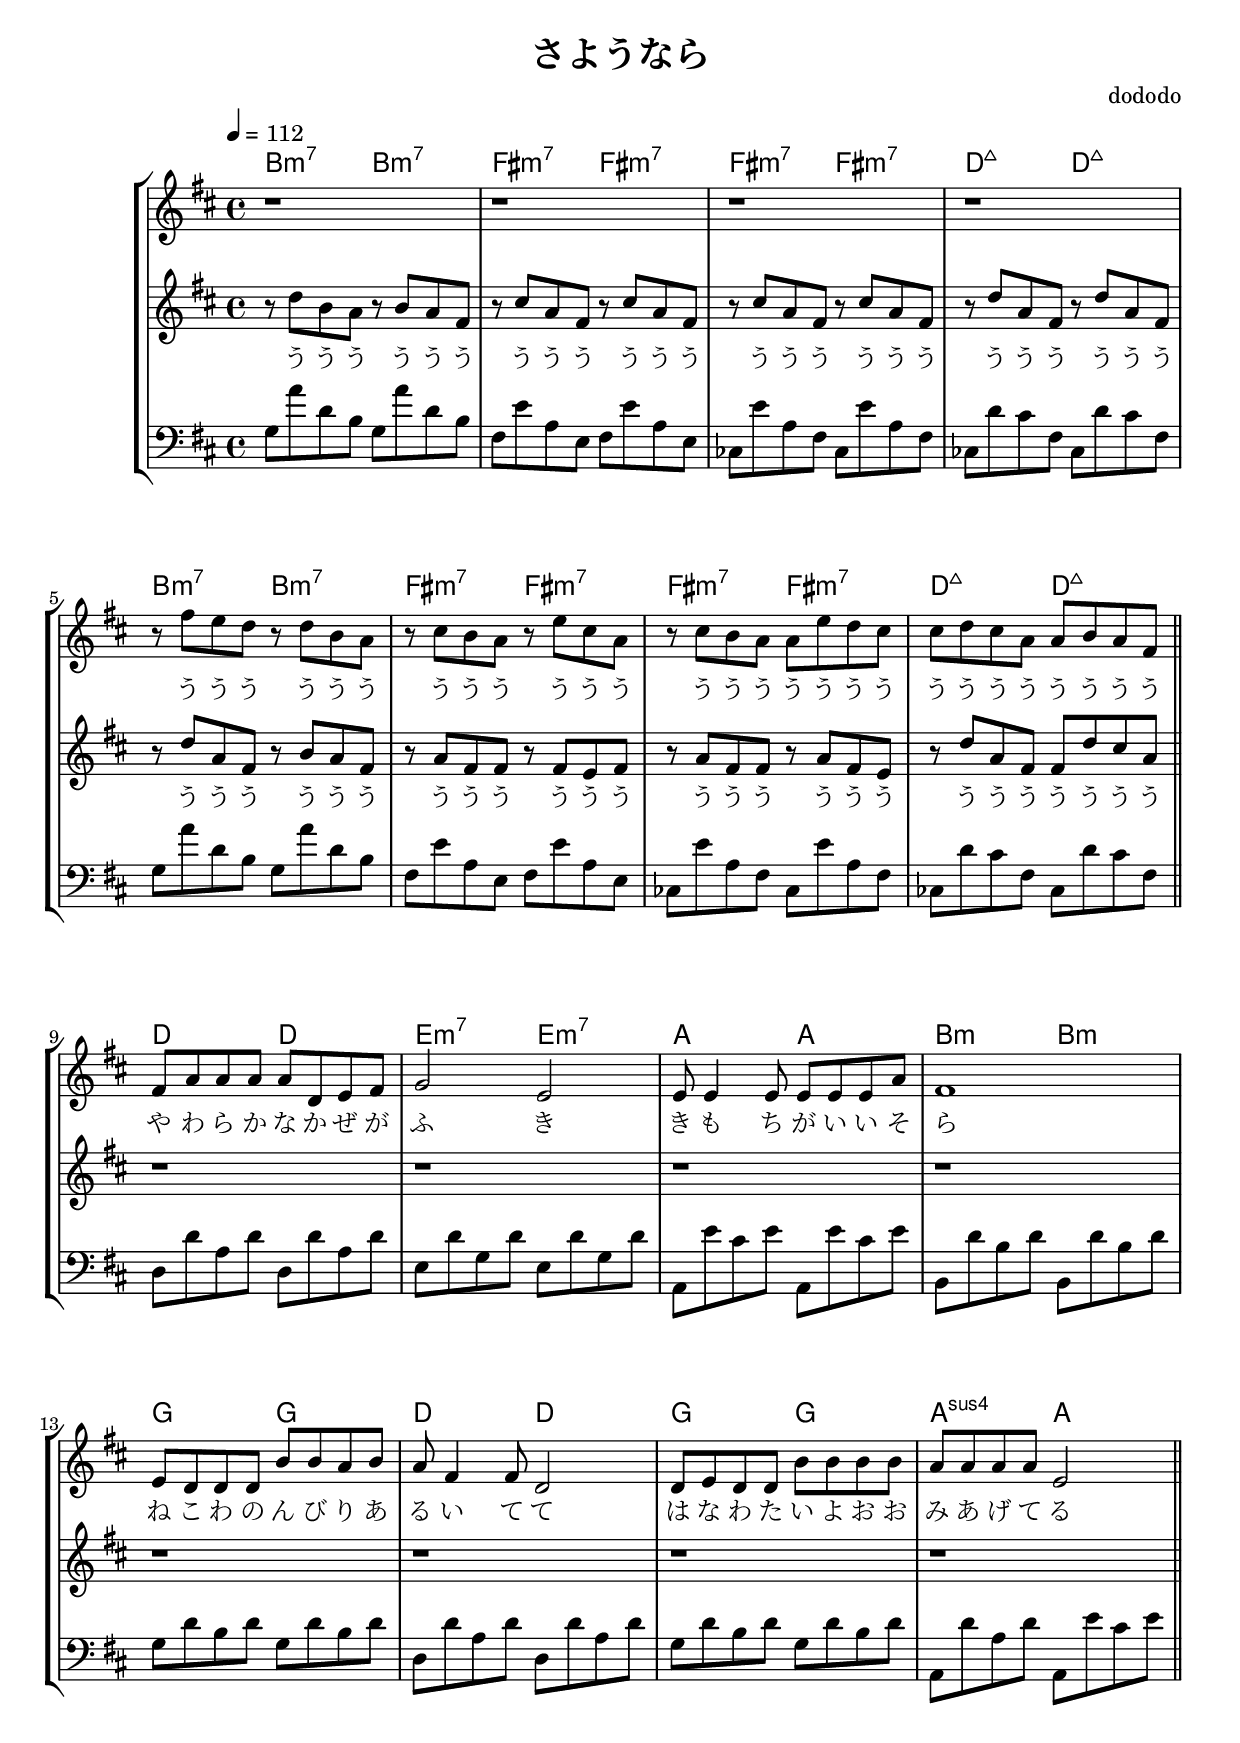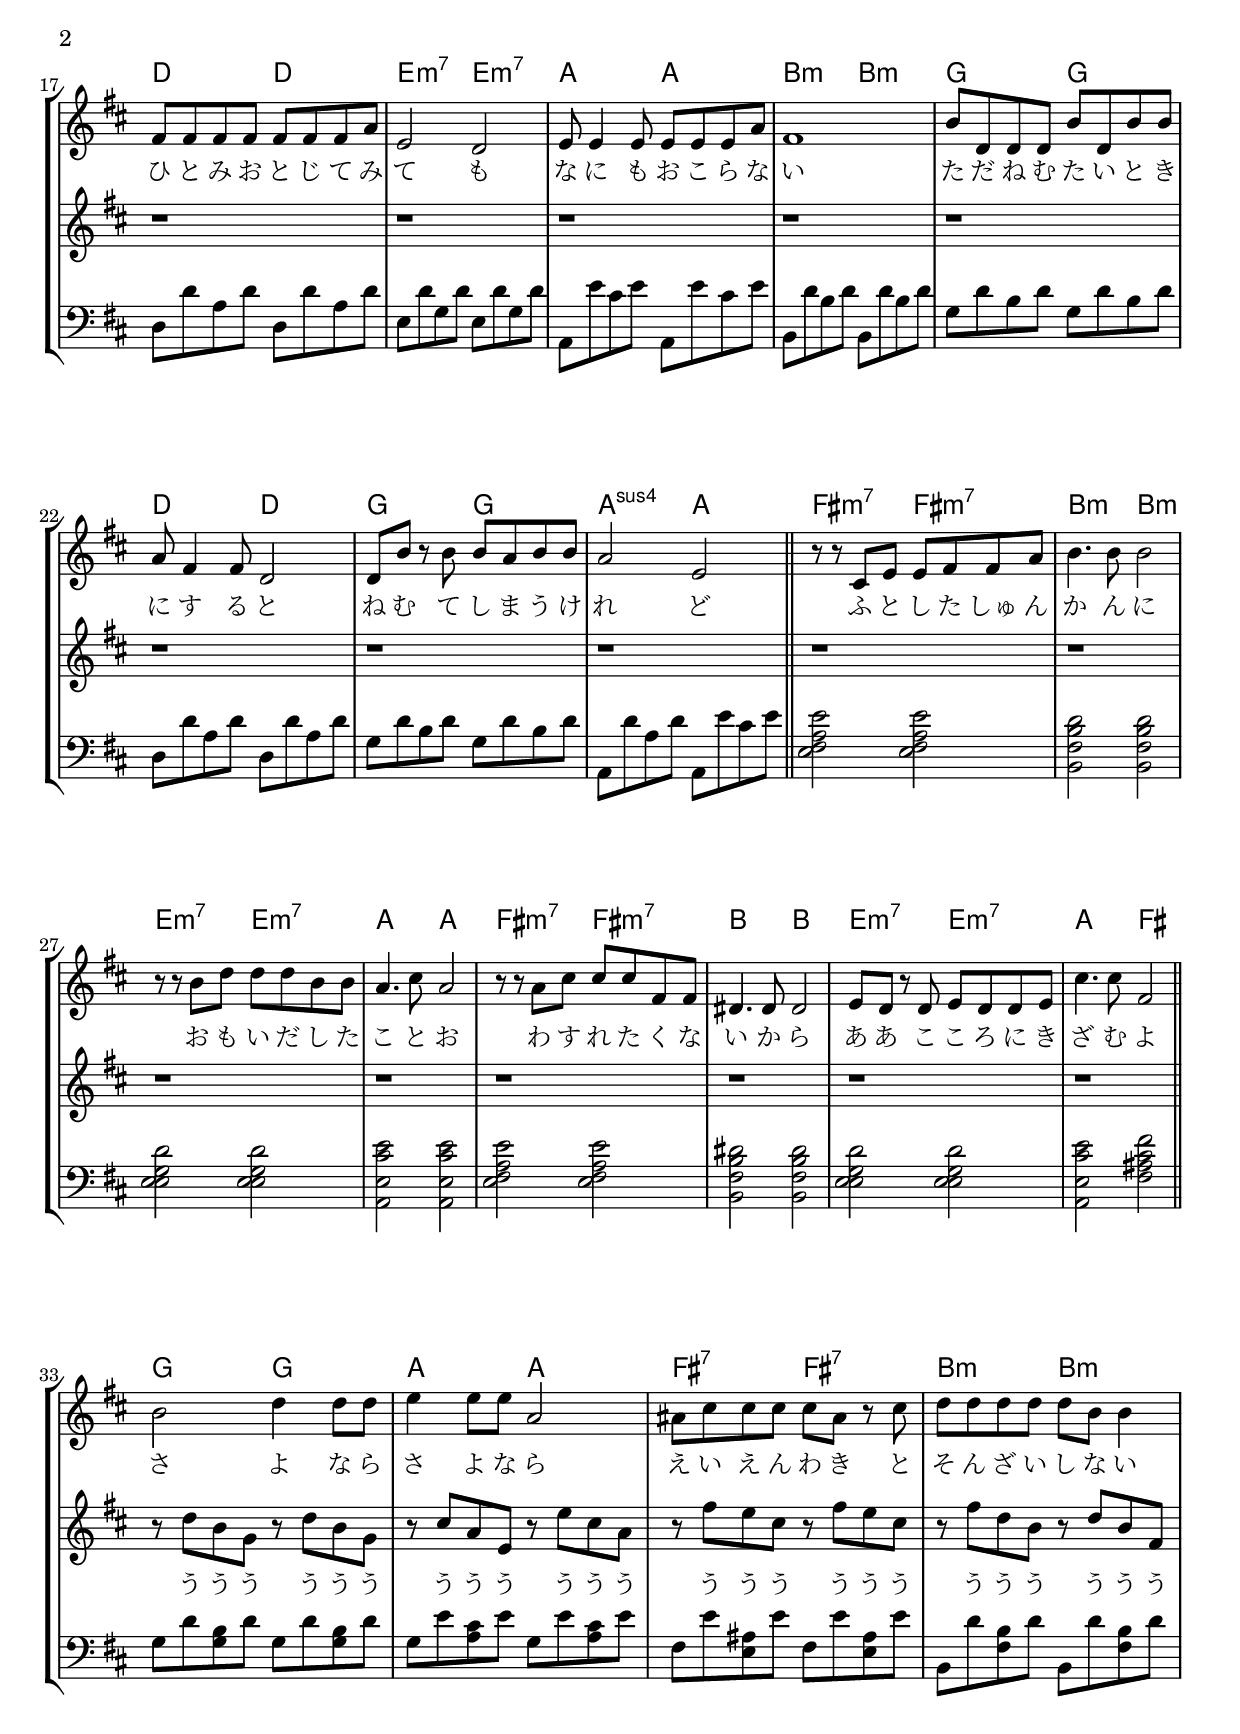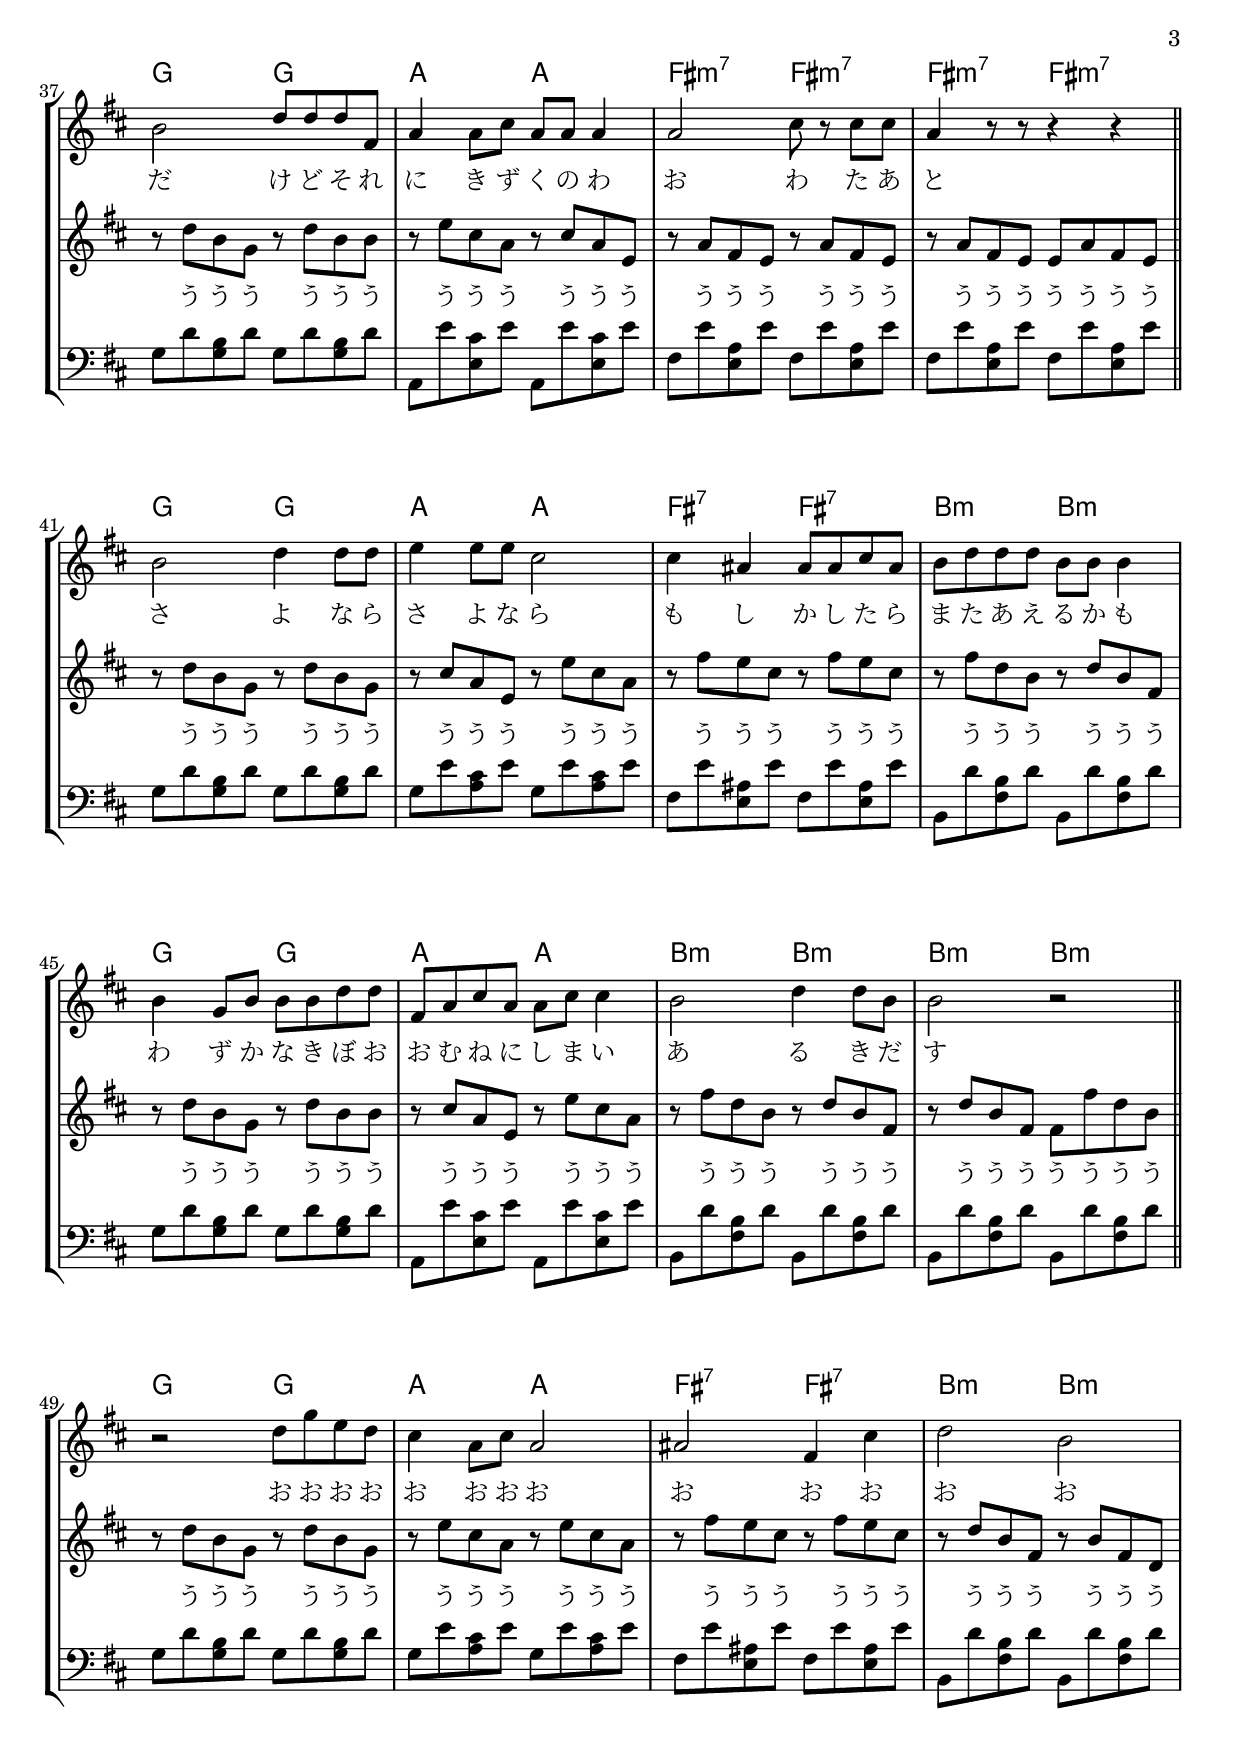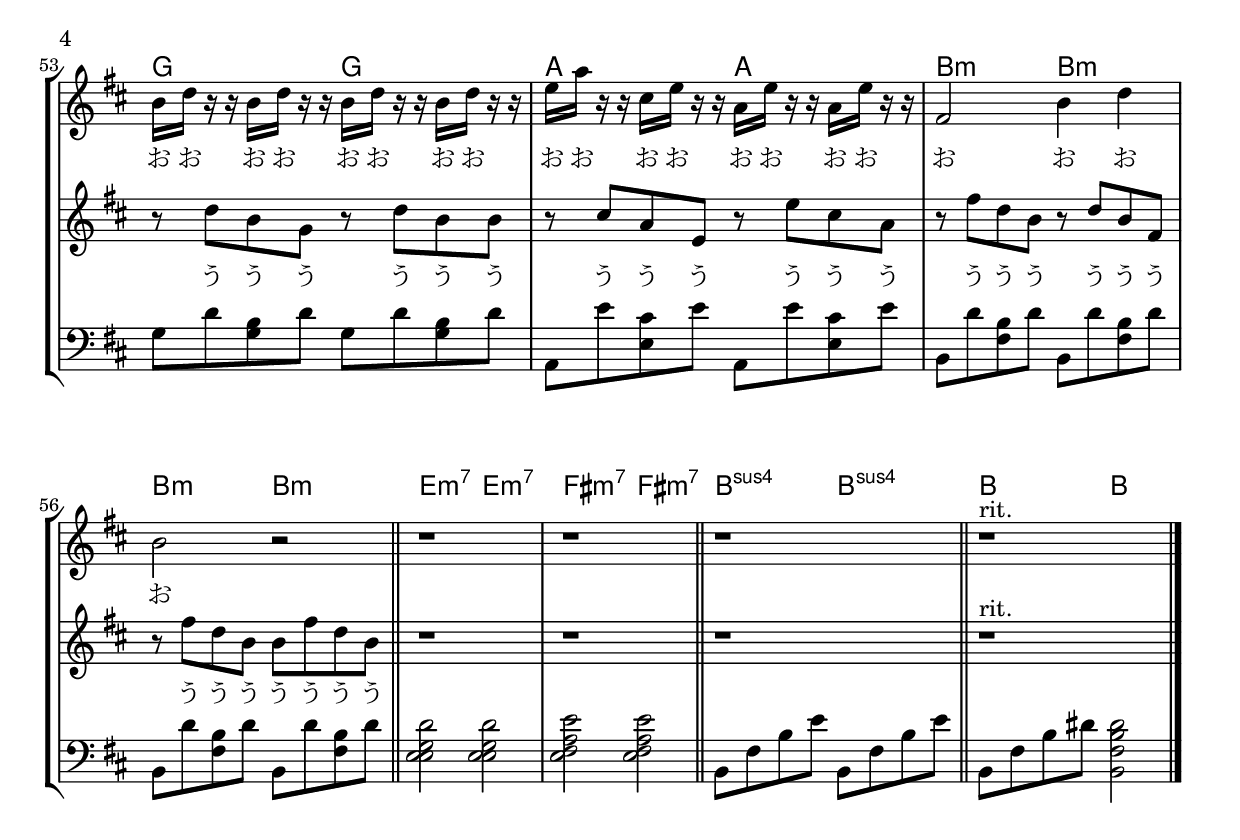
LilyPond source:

\version "2.12.1"

\header {
	title = \markup {さようなら}
	composer = \markup \center-column {dododo}
}

harmony = \chordmode {
	b2:min7 b:min7 fis:min7 fis:min7 fis:min7 fis:min7 d:maj7 d:maj7 b:min7 b:min7 fis:min7 fis:min7 fis:min7 fis:min7 d:maj7 d:maj7 

	d d e:min7 e:min7 a a b:m b:m g g d d g g a:sus4 a 

	d d e:min7 e:min7 a a b:m b:m g g d d g g a:sus4 a 

	fis:min7 fis:min7 b:m b:m e:min7 e:min7 a a fis:min7 fis:min7 b b e:min7 e:min7 a fis 

	g g a a fis:7 fis:7 b:m b:m g g a a fis:min7 fis:min7 fis:min7 fis:min7 

	g g a a fis:7 fis:7 b:m b:m g g a a b:m b:m b:m b:m 

	g g a a fis:7 fis:7 b:m b:m g g a a b:m b:m b:m b:m 

	e:min7 e:min7 fis:min7 fis:min7 

	b:sus4 b:sus4 

	b b 
}

melody = {
	\set Staff.midiInstrument = #"Pizzicato Strings"
		\key d \major
	\tempo 4 = 112
r1 
	r1 
	r1 
	r1 
	r8  fis''8  e''8  d''8  r8  d''8  b'8  a'8 
	r8  cis''8  b'8  a'8  r8  e''8  cis''8  a'8 
	r8  cis''8  b'8  a'8  a'8  e''8  d''8  cis''8 
	cis''8  d''8  cis''8  a'8  a'8  b'8  a'8  fis'8
	\set Staff.midiInstrument = #"fss0.35"
	fis'8  a'8  a'8  a'8  a'8  d'8  e'8  fis'8 
	g'2  e'2 
	e'8  e'4  e'8  e'8  e'8  e'8  a'8 
	fis'1 
	e'8  d'8  d'8  d'8  b'8  b'8  a'8  b'8 
	a'8  fis'4  fis'8  d'2 
	d'8  e'8  d'8  d'8  b'8  b'8  b'8  b'8 
	a'8  a'8  a'8  a'8  e'2
	\set Staff.midiInstrument = #"fss0.35"
	fis'8  fis'8  fis'8  fis'8  fis'8  fis'8  fis'8  a'8 
	e'2  d'2 
	e'8  e'4  e'8  e'8  e'8  e'8  a'8 
	fis'1 
	b'8  d'8  d'8  d'8  b'8  d'8  b'8  b'8 
	a'8  fis'4  fis'8  d'2 
	d'8  b'8  r8  b'8  b'8  a'8  b'8  b'8 
	a'2  e'2
	\set Staff.midiInstrument = #"fss0.35"
	r8  r8  cis'8  e'8  e'8  fis'8  fis'8  a'8 
	b'4.  b'8  b'2 
	r8  r8  b'8  d''8  d''8  d''8  b'8  b'8 
	a'4.  cis''8  a'2 
	r8  r8  a'8  cis''8  cis''8  cis''8  fis'8  fis'8 
	dis'4.  dis'8  dis'2 
	e'8  d'8  r8  d'8  e'8  d'8  d'8  e'8 
	cis''4.  cis''8  fis'2
	\set Staff.midiInstrument = #"fss0.35"
	b'2  d''4  d''8  d''8 
	e''4  e''8  e''8  a'2 
	ais'8  cis''8  cis''8  cis''8  cis''8  ais'8  r8  cis''8 
	d''8  d''8  d''8  d''8  d''8  b'8  b'4 
	b'2  d''8  d''8  d''8  fis'8 
	a'4  a'8  cis''8  a'8  a'8  a'4 
	a'2  cis''8  r8  cis''8  cis''8 
	a'4  r8  r8  r4  r4
	\set Staff.midiInstrument = #"fss0.35"
	b'2  d''4  d''8  d''8 
	e''4  e''8  e''8  cis''2 
	cis''4  ais'4  ais'8  ais'8  cis''8  ais'8 
	b'8  d''8  d''8  d''8  b'8  b'8  b'4 
	b'4  g'8  b'8  b'8  b'8  d''8  d''8 
	fis'8  a'8  cis''8  a'8  a'8  cis''8  cis''4 
	b'2  d''4  d''8  b'8 
	b'2  r2
	\set Staff.midiInstrument = #"Whistle"
	r2  d''8  g''8  e''8  d''8 
	cis''4  a'8  cis''8  a'2 
	ais'2  fis'4  cis''4 
	d''2  b'2 
	b'16  d''16  r16  r16  b'16  d''16  r16  r16  b'16  d''16  r16  r16  b'16  d''16  r16  r16 
	e''16  a''16  r16  r16  cis''16  e''16  r16  r16  a'16  e''16  r16  r16  a'16  e''16  r16  r16 
	fis'2  b'4  d''4 
	b'2  r2
	r1 | r1   
	r1   
	r1^"rit." \bar "|."
}

words = \lyricmode {
	う  う  う  う  う  う  う  う  う  う  う  う  う  う  う  う  う  う  う  う  う  う  う  う  う  う  う  
	や  わ  ら  か  な  か  ぜ  が  ふ  き  き  も  ち  が  い  い  そ  ら  ね  こ  わ  の  ん  び  り  あ  る  い  て  て  は  な  わ  た  い  よ  お  お  み  あ  げ  て  る  
	ひ  と  み  お  と  じ  て  み  て  も  な  に  も  お  こ  ら  な  い  た  だ  ね  む  た  い  と  き  に  す  る  と  ね  む  て  し  ま  う  け  れ  ど  
	ふ  と  し  た  しゅ  ん  か  ん  に  お  も  い  だ  し  た  こ  と  お  わ  す  れ  た  く  な  い  か  ら  あ  あ  こ  こ  ろ  に  き  ざ  む  よ  
	さ  よ  な  ら  さ  よ  な  ら  え  い  え  ん  わ  き  と  そ  ん  ざ  い  し  な  い  だ  け  ど  そ  れ  に  き  ず  く  の  わ  お  わ  た  あ  と  
	さ  よ  な  ら  さ  よ  な  ら  も  し  か  し  た  ら  ま  た  あ  え  る  か  も  わ  ず  か  な  き  ぼ  お  お  む  ね  に  し  ま  い  あ  る  き  だ  す  
	お  お  お  お  お  お  お  お  お  お  お  お  お  お  お  お  お  お  お  お  お  お  お  お  お  お  お  お  お  お  お  お  お  
	
	
	
}

secondmelody = {
	\set Staff.midiInstrument = #"FX 8 (sci-fi)"
		\key d \major
	\tempo 4 = 112
r8  d''8  b'8  a'8  r8  b'8  a'8  fis'8 
	r8  cis''8  a'8  fis'8  r8  cis''8  a'8  fis'8 
	r8  cis''8  a'8  fis'8  r8  cis''8  a'8  fis'8 
	r8  d''8  a'8  fis'8  r8  d''8  a'8  fis'8 
	r8  d''8  a'8  fis'8  r8  b'8  a'8  fis'8 
	r8  a'8  fis'8  fis'8  r8  fis'8  e'8  fis'8 
	r8  a'8  fis'8  fis'8  r8  a'8  fis'8  e'8 
	r8  d''8  a'8  fis'8  fis'8  d''8  cis''8  a'8
	r1 | r1 | r1 | r1 | r1 | r1 | r1 | r1   
	r1 | r1 | r1 | r1 | r1 | r1 | r1 | r1   
	r1 | r1 | r1 | r1 | r1 | r1 | r1 | r1   
	\set Staff.midiInstrument = #"FX 8 (sci-fi)"
	r8  d''8  b'8  g'8  r8  d''8  b'8  g'8 
	r8  cis''8  a'8  e'8  r8  e''8  cis''8  a'8 
	r8  fis''8  e''8  cis''8  r8  fis''8  e''8  cis''8 
	r8  fis''8  d''8  b'8  r8  d''8  b'8  fis'8 
	r8  d''8  b'8  g'8  r8  d''8  b'8  b'8 
	r8  e''8  cis''8  a'8  r8  cis''8  a'8  e'8 
	r8  a'8  fis'8  e'8  r8  a'8  fis'8  e'8 
	r8  a'8  fis'8  e'8  e'8  a'8  fis'8  e'8
	\set Staff.midiInstrument = #"FX 8 (sci-fi)"
	r8  d''8  b'8  g'8  r8  d''8  b'8  g'8 
	r8  cis''8  a'8  e'8  r8  e''8  cis''8  a'8 
	r8  fis''8  e''8  cis''8  r8  fis''8  e''8  cis''8 
	r8  fis''8  d''8  b'8  r8  d''8  b'8  fis'8 
	r8  d''8  b'8  g'8  r8  d''8  b'8  b'8 
	r8  cis''8  a'8  e'8  r8  e''8  cis''8  a'8 
	r8  fis''8  d''8  b'8  r8  d''8  b'8  fis'8 
	r8  d''8  b'8  fis'8  fis'8  fis''8  d''8  b'8
	\set Staff.midiInstrument = #"FX 8 (sci-fi)"
	r8  d''8  b'8  g'8  r8  d''8  b'8  g'8 
	r8  e''8  cis''8  a'8  r8  e''8  cis''8  a'8 
	r8  fis''8  e''8  cis''8  r8  fis''8  e''8  cis''8 
	r8  d''8  b'8  fis'8  r8  b'8  fis'8  d'8 
	r8  d''8  b'8  g'8  r8  d''8  b'8  b'8 
	r8  cis''8  a'8  e'8  r8  e''8  cis''8  a'8 
	r8  fis''8  d''8  b'8  r8  d''8  b'8  fis'8 
	r8  fis''8  d''8  b'8  b'8  fis''8  d''8  b'8
	r1 | r1   
	r1   
	r1^"rit." \bar "|."
}

secondwords = \lyricmode {
	う  う  う  う  う  う  う  う  う  う  う  う  う  う  う  う  う  う  う  う  う  う  う  う  う  う  う  う  う  う  う  う  う  う  う  う  う  う  う  う  う  う  う  う  う  う  う  う  う  
	
	
	
	う  う  う  う  う  う  う  う  う  う  う  う  う  う  う  う  う  う  う  う  う  う  う  う  う  う  う  う  う  う  う  う  う  う  う  う  う  う  う  う  う  う  う  う  う  う  う  う  う  
	う  う  う  う  う  う  う  う  う  う  う  う  う  う  う  う  う  う  う  う  う  う  う  う  う  う  う  う  う  う  う  う  う  う  う  う  う  う  う  う  う  う  う  う  う  う  う  う  う  
	う  う  う  う  う  う  う  う  う  う  う  う  う  う  う  う  う  う  う  う  う  う  う  う  う  う  う  う  う  う  う  う  う  う  う  う  う  う  う  う  う  う  う  う  う  う  う  う  う  
	
	
	
}

tempochange = {
	\tempo 4 = 112
	r1 | r1 | r1 | r1 | r1 | r1 | r1 | r1 \bar "||"
	\tempo 4 = 112
	r1 | r1 | r1 | r1 | r1 | r1 | r1 | r1 \bar "||"
	\tempo 4 = 112
	r1 | r1 | r1 | r1 | r1 | r1 | r1 | r1 \bar "||"
	\tempo 4 = 112
	r1 | r1 | r1 | r1 | r1 | r1 | r1 | r1 \bar "||"
	\tempo 4 = 112
	r1 | r1 | r1 | r1 | r1 | r1 | r1 | r1 \bar "||"
	\tempo 4 = 112
	r1 | r1 | r1 | r1 | r1 | r1 | r1 | r1 \bar "||"
	\tempo 4 = 112
	r1 | r1 | r1 | r1 | r1 | r1 | r1 | r1 \bar "||"
	\tempo 4 = 112
	r1 | r1 \bar "||"
	\tempo 4 = 112
	r1 \bar "||"
	\tempo 4 = 112
	\tempo 4 = 84 r2 \tempo 4 = 74 r2 \bar "|."
}

mainacc = {
	\clef bass
	\set Staff.midiInstrument = #"FX 8 (sci-fi)"
	\key d \major
	\tempo 4 = 112
	g8 a' d' b
	g8 a' d' b
	fis8 e' a e
	fis8 e' a e
	ces8 e' a fis
	ces8 e' a fis
	ces8 d' cis' fis
	ces8 d' cis' fis
	g8 a' d' b
	g8 a' d' b
	fis8 e' a e
	fis8 e' a e
	ces8 e' a fis
	ces8 e' a fis
	ces8 d' cis' fis
	ces8 d' cis' fis
	\bar "||"

	\set Staff.midiInstrument = #"FX 8 (sci-fi)"
	d8 d' a d'
	d8 d' a d'
	e8 d' g d'
	e8 d' g d'
	a,8 e' cis' e'
	a,8 e' cis' e'
	b,8 d' b d'
	b,8 d' b d'
	g8 d' b d'
	g8 d' b d'
	d8 d' a d'
	d8 d' a d'
	g8 d' b d'
	g8 d' b d'
	a,8 d' a d'
	a,8 e' cis' e'
	\bar "||"

	\set Staff.midiInstrument = #"FX 8 (sci-fi)"
	d8 d' a d'
	d8 d' a d'
	e8 d' g d'
	e8 d' g d'
	a,8 e' cis' e'
	a,8 e' cis' e'
	b,8 d' b d'
	b,8 d' b d'
	g8 d' b d'
	g8 d' b d'
	d8 d' a d'
	d8 d' a d'
	g8 d' b d'
	g8 d' b d'
	a,8 d' a d'
	a,8 e' cis' e'
	\bar "||"

	\set Staff.midiInstrument = #"FX 8 (sci-fi)"
	<fis e a e'>2
	<fis e a e'>2
	<b, fis b d'>2
	<b, fis b d'>2
	<e e g d'>2
	<e e g d'>2
	<a, e cis' e'>2
	<a, e cis' e'>2
	<fis e a e'>2
	<fis e a e'>2
	<b, fis b dis'>2
	<b, fis b dis'>2
	<e e g d'>2
	<e e g d'>2
	<a, e cis' e'>2
	<fis ais cis' fis'>2
	\bar "||"

	\set Staff.midiInstrument = #"FX 8 (sci-fi)"
	g8 d' <g b> d'
	g8 d' <g b> d'
	g8 e' <a cis'> e'
	g8 e' <a cis'> e'
	fis8 e' <e ais> e'
	fis8 e' <e ais> e'
	b,8 d' <fis b> d'
	b,8 d' <fis b> d'
	g8 d' <g b> d'
	g8 d' <g b> d'
	a,8 e' <e cis'> e'
	a,8 e' <e cis'> e'
	fis8 e' <e a> e'
	fis8 e' <e a> e'
	fis8 e' <e a> e'
	fis8 e' <e a> e'
	\bar "||"

	\set Staff.midiInstrument = #"FX 8 (sci-fi)"
	g8 d' <g b> d'
	g8 d' <g b> d'
	g8 e' <a cis'> e'
	g8 e' <a cis'> e'
	fis8 e' <e ais> e'
	fis8 e' <e ais> e'
	b,8 d' <fis b> d'
	b,8 d' <fis b> d'
	g8 d' <g b> d'
	g8 d' <g b> d'
	a,8 e' <e cis'> e'
	a,8 e' <e cis'> e'
	b,8 d' <fis b> d'
	b,8 d' <fis b> d'
	b,8 d' <fis b> d'
	b,8 d' <fis b> d'
	\bar "||"

	\set Staff.midiInstrument = #"FX 8 (sci-fi)"
	g8 d' <g b> d'
	g8 d' <g b> d'
	g8 e' <a cis'> e'
	g8 e' <a cis'> e'
	fis8 e' <e ais> e'
	fis8 e' <e ais> e'
	b,8 d' <fis b> d'
	b,8 d' <fis b> d'
	g8 d' <g b> d'
	g8 d' <g b> d'
	a,8 e' <e cis'> e'
	a,8 e' <e cis'> e'
	b,8 d' <fis b> d'
	b,8 d' <fis b> d'
	b,8 d' <fis b> d'
	b,8 d' <fis b> d'
	\bar "||"

	\set Staff.midiInstrument = #"FX 8 (sci-fi)"
	<e e g d'>2
	<e e g d'>2
	<fis e a e'>2
	<fis e a e'>2
	\bar "||"

	\set Staff.midiInstrument = #"FX 8 (sci-fi)"
	b,8 fis8 b8 e'8
	b,8 fis8 b8 e'8
	\bar "||"

	\set Staff.midiInstrument = #"FX 8 (sci-fi)"
	b,8 fis8 b8 dis'8
	<b, fis b dis'>2
	\bar "|."
}

subacc = {
	\clef bass
	\set Staff.midiInstrument = #"Electric Bass (pick)"
	\key d \major
	\tempo 4 = 112
	g4.g8
	g4.g8
	fis4.fis8
	fis4.fis8
	ces4.ces8
	ces4.ces8
	ces4.ces8
	ces4.ces8
	g4.g8
	g4.g8
	fis4.fis8
	fis4.fis8
	ces4.ces8
	ces4.ces8
	ces4.ces8
	ces4.ces8
	\bar "||"

	\set Staff.midiInstrument = #"Electric Bass (pick)"
	d4.d8
	d4.d8
	e4.e8
	e4.e8
	a,4.a,8
	a,4.a,8
	b,4.b,8
	b,4.b,8
	g4.g8
	g4.g8
	d4.d8
	d4.d8
	g4.g8
	g4.g8
	a,4.a,8
	a,4.a,8
	\bar "||"

	\set Staff.midiInstrument = #"Electric Bass (pick)"
	d4.d8
	d4.d8
	e4.e8
	e4.e8
	a,4.a,8
	a,4.a,8
	b,4.b,8
	b,4.b,8
	g4.g8
	g4.g8
	d4.d8
	d4.d8
	g4.g8
	g4.g8
	a,4.a,8
	a,4.a,8
	\bar "||"

	\set Staff.midiInstrument = #"Electric Bass (pick)"
	fis4.fis8
	fis4.fis8
	b,4.b,8
	b,4.b,8
	e4.e8
	e4.e8
	a,4.a,8
	a,4.a,8
	fis4.fis8
	fis4.fis8
	b,4.b,8
	b,4.b,8
	e4.e8
	e4.e8
	a,4.a,8
	fis4.fis8
	\bar "||"

	\set Staff.midiInstrument = #"Electric Bass (pick)"
	g4.g8
	g4.g8
	g4.g8
	g4.g8
	fis4.fis8
	fis4.fis8
	b,4.b,8
	b,4.b,8
	g4.g8
	g4.g8
	a,4.a,8
	a,4.a,8
	fis4.fis8
	fis4.fis8
	fis4.fis8
	fis4.fis8
	\bar "||"

	\set Staff.midiInstrument = #"Electric Bass (pick)"
	g4.g8
	g4.g8
	g4.g8
	g4.g8
	fis4.fis8
	fis4.fis8
	b,4.b,8
	b,4.b,8
	g4.g8
	g4.g8
	a,4.a,8
	a,4.a,8
	b,4.b,8
	b,4.b,8
	b,4.b,8
	b,4.b,8
	\bar "||"

	\set Staff.midiInstrument = #"Electric Bass (pick)"
	g4.g8
	g4.g8
	g4.g8
	g4.g8
	fis4.fis8
	fis4.fis8
	b,4.b,8
	b,4.b,8
	g4.g8
	g4.g8
	a,4.a,8
	a,4.a,8
	b,4.b,8
	b,4.b,8
	b,4.b,8
	b,4.b,8
	\bar "||"

	\set Staff.midiInstrument = #"Electric Bass (pick)"
	e4.e8
	e4.e8
	fis4.fis8
	fis4.fis8
	\bar "||"

	\set Staff.midiInstrument = #"Electric Bass (pick)"
	b,4 r4
	b,4 r4
	\bar "||"

	\set Staff.midiInstrument = #"Electric Bass (pick)"
	b,4 r4
	b,2
	\bar "|."
}

percA = {
	\drummode {
	hh8 hh8 hh8 hh8 hh8 hh8 hh8 hh8  |hh8 hh8 hh8 hh8 hh4 hh8 hh8  |hh8 hh8 hh8 hh8 hh8 hh8 hh8 hh8  |hh8 hh8 hh8 hh2 r8  |hh8 hh8 hh8 hh8 hh8 hh8 hh8 hh8  |hh8 hh8 hh8 hh8 hh4 hh8 hh8  |hh8 hh8 hh8 hh8 hh8 hh8 hh8 hh8  |r8 hh2. r8  \bar "||"
	hh8 hh8 hh8 hh8 hh8 hh8 hh8 hh8  |hh8 hh8 hh8 hh8 hh4 hh8 hh8  |hh8 hh8 hh8 hh8 hh8 hh8 hh8 hh8  |hh8 hh8 hh8 hh2 r8  |hh8 hh8 hh8 hh8 hh8 hh8 hh8 hh8  |hh8 hh8 hh8 hh8 hh4 hh8 hh8  |hh8 hh8 hh8 hh8 hh8 hh8 hh8 hh8  |r8 hh2. r8  \bar "||"
	hh8 hh8 hh8 hh8 hh8 hh8 hh8 hh8  |hh8 hh8 hh8 hh8 hh4 hh8 hh8  |hh8 hh8 hh8 hh8 hh8 hh8 hh8 hh8  |hh8 hh8 hh8 hh2 r8  |hh8 hh8 hh8 hh8 hh8 hh8 hh8 hh8  |hh8 hh8 hh8 hh8 hh4 hh8 hh8  |hh8 hh8 hh8 hh8 hh8 hh8 hh8 hh8  |r8 hh2. r8  \bar "||"
	hh8 hh8 hh8 hh8 hh8 hh8 hh8 hh8  |hh8 hh8 hh8 hh8 hh4 hh8 hh8  |hh8 hh8 hh8 hh8 hh8 hh8 hh8 hh8  |hh8 hh8 hh8 hh2 r8  |hh8 hh8 hh8 hh8 hh8 hh8 hh8 hh8  |hh8 hh8 hh8 hh8 hh4 hh8 hh8  |hh8 hh8 hh8 hh8 hh8 hh8 hh8 hh8  |r8 hh2. r8  \bar "||"
	hh8 hh8 hh8 hh8 hh8 hh8 hh8 hh8  |hh8 hh8 hh8 hh8 hh4 hh8 hh8  |hh8 hh8 hh8 hh8 hh8 hh8 hh8 hh8  |hh8 hh8 hh8 hh2 r8  |hh8 hh8 hh8 hh8 hh8 hh8 hh8 hh8  |hh8 hh8 hh8 hh8 hh4 hh8 hh8  |hh8 hh8 hh8 hh8 hh8 hh8 hh8 hh8  |r8 hh2. r8  \bar "||"
	hh8 hh8 hh8 hh8 hh8 hh8 hh8 hh8  |hh8 hh8 hh8 hh8 hh4 hh8 hh8  |hh8 hh8 hh8 hh8 hh8 hh8 hh8 hh8  |hh8 hh8 hh8 hh2 r8  |hh8 hh8 hh8 hh8 hh8 hh8 hh8 hh8  |hh8 hh8 hh8 hh8 hh4 hh8 hh8  |hh8 hh8 hh8 hh8 hh8 hh8 hh8 hh8  |r8 hh2. r8  \bar "||"
	hh8 hh8 hh8 hh8 hh8 hh8 hh8 hh8  |hh8 hh8 hh8 hh8 hh4 hh8 hh8  |hh8 hh8 hh8 hh8 hh8 hh8 hh8 hh8  |hh8 hh8 hh8 hh2 r8  |hh8 hh8 hh8 hh8 hh8 hh8 hh8 hh8  |hh8 hh8 hh8 hh8 hh4 hh8 hh8  |hh8 hh8 hh8 hh8 hh8 hh8 hh8 hh8  |r8 hh2. r8  \bar "||"
	r1 |r1 \bar "||"
	r1 \bar "||"
	r1 \bar "|."
	}
}

percB = {
	\drummode {
	r4 sn8. sn8 sn8. sn8. sn16  |r4 sn8. sn8 sn8. sn4  |r4 sn8. sn8 sn8. sn8. sn16  |r8 sn8 sn4 sn8 sn16 sn8 sn8 sn16  |r4 sn8. sn8 sn8. sn8. sn16  |r4 sn8. sn8 sn8. sn4  |r4 sn8. sn8 sn8. sn8. sn16  |r4 sn2 sn4  \bar "||"
	r4 sn8. sn8 sn8. sn8. sn16  |r4 sn8. sn8 sn8. sn4  |r4 sn8. sn8 sn8. sn8. sn16  |r8 sn8 sn4 sn8 sn16 sn8 sn8 sn16  |r4 sn8. sn8 sn8. sn8. sn16  |r4 sn8. sn8 sn8. sn4  |r4 sn8. sn8 sn8. sn8. sn16  |r4 sn2 sn4  \bar "||"
	r4 sn8. sn8 sn8. sn8. sn16  |r4 sn8. sn8 sn8. sn4  |r4 sn8. sn8 sn8. sn8. sn16  |r8 sn8 sn4 sn8 sn16 sn8 sn8 sn16  |r4 sn8. sn8 sn8. sn8. sn16  |r4 sn8. sn8 sn8. sn4  |r4 sn8. sn8 sn8. sn8. sn16  |r4 sn2 sn4  \bar "||"
	r4 sn8. sn8 sn8. sn8. sn16  |r4 sn8. sn8 sn8. sn4  |r4 sn8. sn8 sn8. sn8. sn16  |r8 sn8 sn4 sn8 sn16 sn8 sn8 sn16  |r4 sn8. sn8 sn8. sn8. sn16  |r4 sn8. sn8 sn8. sn4  |r4 sn8. sn8 sn8. sn8. sn16  |r4 sn2 sn4  \bar "||"
	r4 sn8. sn8 sn8. sn8. sn16  |r4 sn8. sn8 sn8. sn4  |r4 sn8. sn8 sn8. sn8. sn16  |r8 sn8 sn4 sn8 sn16 sn8 sn8 sn16  |r4 sn8. sn8 sn8. sn8. sn16  |r4 sn8. sn8 sn8. sn4  |r4 sn8. sn8 sn8. sn8. sn16  |r4 sn2 sn4  \bar "||"
	r4 sn8. sn8 sn8. sn8. sn16  |r4 sn8. sn8 sn8. sn4  |r4 sn8. sn8 sn8. sn8. sn16  |r8 sn8 sn4 sn8 sn16 sn8 sn8 sn16  |r4 sn8. sn8 sn8. sn8. sn16  |r4 sn8. sn8 sn8. sn4  |r4 sn8. sn8 sn8. sn8. sn16  |r4 sn2 sn4  \bar "||"
	r4 sn8. sn8 sn8. sn8. sn16  |r4 sn8. sn8 sn8. sn4  |r4 sn8. sn8 sn8. sn8. sn16  |r8 sn8 sn4 sn8 sn16 sn8 sn8 sn16  |r4 sn8. sn8 sn8. sn8. sn16  |r4 sn8. sn8 sn8. sn4  |r4 sn8. sn8 sn8. sn8. sn16  |r4 sn2 sn4  \bar "||"
	r1 |r1 \bar "||"
	r1 \bar "||"
	r1 \bar "|."
	}
}

percC = {
	\drummode {
	bd8 bd4 bd2 bd8  |bd8 bd2 bd4.  |bd8 bd4 bd2 bd8  |bd4 r16 bd8. bd2  |bd8 bd4 bd2 bd8  |bd8 bd2 bd4.  |bd8 bd4 bd2 bd8  |bd8 bd4. bd4. bd8  \bar "||"
	bd8 bd4 bd2 bd8  |bd8 bd2 bd4.  |bd8 bd4 bd2 bd8  |bd4 r16 bd8. bd2  |bd8 bd4 bd2 bd8  |bd8 bd2 bd4.  |bd8 bd4 bd2 bd8  |bd8 bd4. bd4. bd8  \bar "||"
	bd8 bd4 bd2 bd8  |bd8 bd2 bd4.  |bd8 bd4 bd2 bd8  |bd4 r16 bd8. bd2  |bd8 bd4 bd2 bd8  |bd8 bd2 bd4.  |bd8 bd4 bd2 bd8  |bd8 bd4. bd4. bd8  \bar "||"
	bd8 bd4 bd2 bd8  |bd8 bd2 bd4.  |bd8 bd4 bd2 bd8  |bd4 r16 bd8. bd2  |bd8 bd4 bd2 bd8  |bd8 bd2 bd4.  |bd8 bd4 bd2 bd8  |bd8 bd4. bd4. bd8  \bar "||"
	bd8 bd4 bd2 bd8  |bd8 bd2 bd4.  |bd8 bd4 bd2 bd8  |bd4 r16 bd8. bd2  |bd8 bd4 bd2 bd8  |bd8 bd2 bd4.  |bd8 bd4 bd2 bd8  |bd8 bd4. bd4. bd8  \bar "||"
	bd8 bd4 bd2 bd8  |bd8 bd2 bd4.  |bd8 bd4 bd2 bd8  |bd4 r16 bd8. bd2  |bd8 bd4 bd2 bd8  |bd8 bd2 bd4.  |bd8 bd4 bd2 bd8  |bd8 bd4. bd4. bd8  \bar "||"
	bd8 bd4 bd2 bd8  |bd8 bd2 bd4.  |bd8 bd4 bd2 bd8  |bd4 r16 bd8. bd2  |bd8 bd4 bd2 bd8  |bd8 bd2 bd4.  |bd8 bd4 bd2 bd8  |bd8 bd4. bd4. bd8  \bar "||"
	r1 |r1 \bar "||"
	r1 \bar "||"
	r1 \bar "|."
	}
}

percD = {
	\drummode {
	r1  |r2 r8 hho4.  |r1  |r4. r16 hho2 r16  |r1  |r2 r8 hho4.  |r1  |r4. r16 hho2 r16  \bar "||"
	r1  |r2 r8 hho4.  |r1  |r4. r16 hho2 r16  |r1  |r2 r8 hho4.  |r1  |r4. r16 hho2 r16  \bar "||"
	r1  |r2 r8 hho4.  |r1  |r4. r16 hho2 r16  |r1  |r2 r8 hho4.  |r1  |r4. r16 hho2 r16  \bar "||"
	r1  |r2 r8 hho4.  |r1  |r4. r16 hho2 r16  |r1  |r2 r8 hho4.  |r1  |r4. r16 hho2 r16  \bar "||"
	r1  |r2 r8 hho4.  |r1  |r4. r16 hho2 r16  |r1  |r2 r8 hho4.  |r1  |r4. r16 hho2 r16  \bar "||"
	r1  |r2 r8 hho4.  |r1  |r4. r16 hho2 r16  |r1  |r2 r8 hho4.  |r1  |r4. r16 hho2 r16  \bar "||"
	r1  |r2 r8 hho4.  |r1  |r4. r16 hho2 r16  |r1  |r2 r8 hho4.  |r1  |r4. r16 hho2 r16  \bar "||"
	r1 |r1 \bar "||"
	r1 \bar "||"
	r1 \bar "|."
	}
}

percE = {
	\drummode {
	r1 |r1 |r1 |r1 |r1 |r1 |r1 |cymc1  \bar "||"
	r1 |r1 |r1 |r1 |r1 |r1 |r1 |cymc1  \bar "||"
	r1 |r1 |r1 |r1 |r1 |r1 |r1 |cymc1  \bar "||"
	r1 |r1 |r1 |r1 |r1 |r1 |r1 |cymc1  \bar "||"
	r1 |r1 |r1 |r1 |r1 |r1 |r1 |cymc1  \bar "||"
	r1 |r1 |r1 |r1 |r1 |r1 |r1 |cymc1  \bar "||"
	r1 |r1 |r1 |r1 |r1 |r1 |r1 |cymc1  \bar "||"
	r1 |r1 \bar "||"
	r1 \bar "||"
	r1 \bar "|."
	}
}

percF = {
	\drummode {
	r1 |r1 |r1 |r1 |r1 |r1 |r1 |r4 r16 tommh16 tommh4. tommh4  \bar "||"
	r1 |r1 |r1 |r1 |r1 |r1 |r1 |r4 r16 tommh16 tommh4. tommh4  \bar "||"
	r1 |r1 |r1 |r1 |r1 |r1 |r1 |r4 r16 tommh16 tommh4. tommh4  \bar "||"
	r1 |r1 |r1 |r1 |r1 |r1 |r1 |r4 r16 tommh16 tommh4. tommh4  \bar "||"
	r1 |r1 |r1 |r1 |r1 |r1 |r1 |r4 r16 tommh16 tommh4. tommh4  \bar "||"
	r1 |r1 |r1 |r1 |r1 |r1 |r1 |r4 r16 tommh16 tommh4. tommh4  \bar "||"
	r1 |r1 |r1 |r1 |r1 |r1 |r1 |r4 r16 tommh16 tommh4. tommh4  \bar "||"
	r1 | r1 \bar "||"
	r1 \bar "||"
	r1 \bar "|."
	}
}

percG = {
	\drummode {
	r1 |r1 |r1 |r1 |r1 |r1 |r1 |r4. r16 tomml4. tomml8.  \bar "||"
	r1 |r1 |r1 |r1 |r1 |r1 |r1 |r4. r16 tomml4. tomml8.  \bar "||"
	r1 |r1 |r1 |r1 |r1 |r1 |r1 |r4. r16 tomml4. tomml8.  \bar "||"
	r1 |r1 |r1 |r1 |r1 |r1 |r1 |r4. r16 tomml4. tomml8.  \bar "||"
	r1 |r1 |r1 |r1 |r1 |r1 |r1 |r4. r16 tomml4. tomml8.  \bar "||"
	r1 |r1 |r1 |r1 |r1 |r1 |r1 |r4. r16 tomml4. tomml8.  \bar "||"
	r1 |r1 |r1 |r1 |r1 |r1 |r1 |r4. r16 tomml4. tomml8.  \bar "||"
	r1 | r1 \bar "||"
	r1 \bar "||"
	r1 \bar "|."
	}
}

percH = {
	\drummode {
	r1 |r1 |r1 |r1 |r1 |r1 |r1 |r2 r16 toml8 toml4 r16  \bar "||"
	r1 |r1 |r1 |r1 |r1 |r1 |r1 |r2 r16 toml8 toml4 r16  \bar "||"
	r1 |r1 |r1 |r1 |r1 |r1 |r1 |r2 r16 toml8 toml4 r16  \bar "||"
	r1 |r1 |r1 |r1 |r1 |r1 |r1 |r2 r16 toml8 toml4 r16  \bar "||"
	r1 |r1 |r1 |r1 |r1 |r1 |r1 |r2 r16 toml8 toml4 r16  \bar "||"
	r1 |r1 |r1 |r1 |r1 |r1 |r1 |r2 r16 toml8 toml4 r16  \bar "||"
	r1 |r1 |r1 |r1 |r1 |r1 |r1 |r2 r16 toml8 toml4 r16  \bar "||"
	r1 | r1 \bar "||"
	r1 \bar "||"
	r1 \bar "|."
	}
}

percI = {
	\drummode {
	r1 |r1 |r1 |r1 |r1 |r1 |r1 |r2 r8 tomfh4 tomfh8  \bar "||"
	r1 |r1 |r1 |r1 |r1 |r1 |r1 |r2 r8 tomfh4 tomfh8  \bar "||"
	r1 |r1 |r1 |r1 |r1 |r1 |r1 |r2 r8 tomfh4 tomfh8  \bar "||"
	r1 |r1 |r1 |r1 |r1 |r1 |r1 |r2 r8 tomfh4 tomfh8  \bar "||"
	r1 |r1 |r1 |r1 |r1 |r1 |r1 |r2 r8 tomfh4 tomfh8  \bar "||"
	r1 |r1 |r1 |r1 |r1 |r1 |r1 |r2 r8 tomfh4 tomfh8  \bar "||"
	r1 |r1 |r1 |r1 |r1 |r1 |r1 |r2 r8 tomfh4 tomfh8  \bar "||"
	r1 | r1 \bar "||"
	r1 \bar "||"
	r1 \bar "|."
	}
}

\score {
	<<
		\new StaffGroup <<
			\new ChordNames {\harmony}
			\new Voice = "melody" {\melody}
			\new Lyrics \lyricsto "melody" \words
			\new Voice = "secondmelody" {\secondmelody}
			\new Lyrics \lyricsto "secondmelody" \secondwords
			\new Staff = "mainacc" {\mainacc}
		>>
	>>
	\layout { }
}
